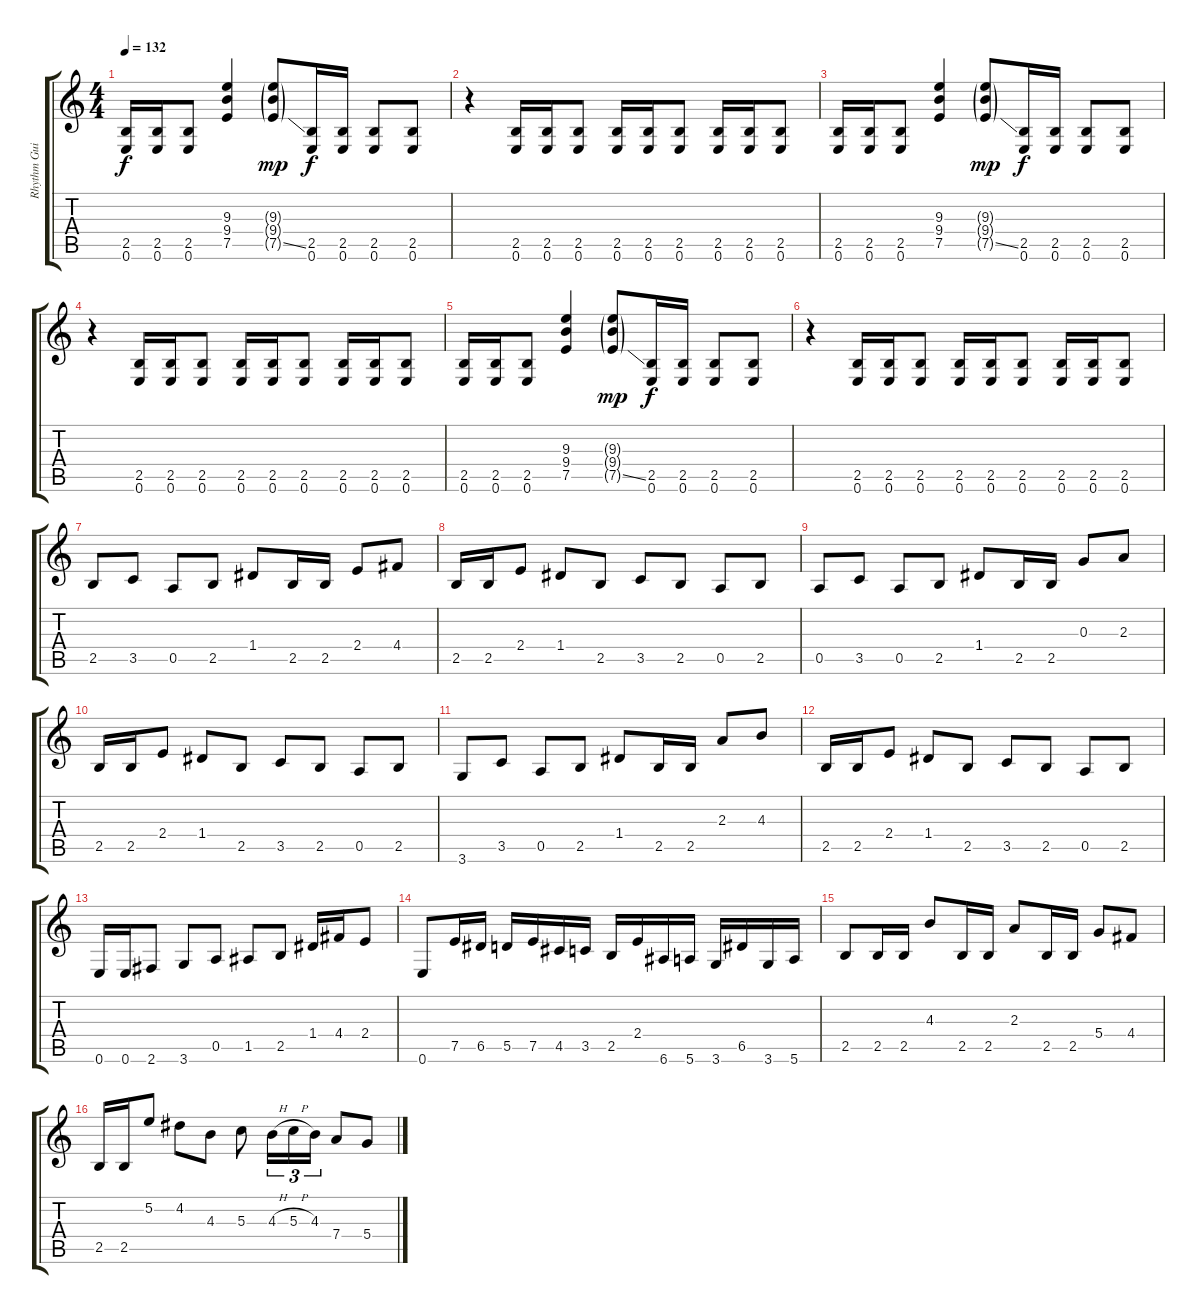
\track ("Rhythm Guitar" "Rhythm Gui") {instrument distortionguitar}
\staff {score tabs}
\tuning (E4 B3 G3 D3 A2 E2) {hide}
\ts (4 4)
\tempo 132
\clef g2
\ks c
(2.5 0.6).16{dy f} (2.5 0.6).16 (2.5 0.6).8 (9.3 9.4 7.5).4 (9.3{g} 9.4{g} 7.5{ss g}).8{dy mp} (2.5 0.6).16{dy f} (2.5 0.6).16 (2.5 0.6).8 (2.5 0.6).8 |
r.4 (2.5 0.6).16 (2.5 0.6).16 (2.5 0.6).8 (2.5 0.6).16 (2.5 0.6).16 (2.5 0.6).8 (2.5 0.6).16 (2.5 0.6).16 (2.5 0.6).8 |
(2.5 0.6).16 (2.5 0.6).16 (2.5 0.6).8 (9.3 9.4 7.5).4 (9.3{g} 9.4{g} 7.5{ss g}).8{dy mp} (2.5 0.6).16{dy f} (2.5 0.6).16 (2.5 0.6).8 (2.5 0.6).8 |
r.4 (2.5 0.6).16 (2.5 0.6).16 (2.5 0.6).8 (2.5 0.6).16 (2.5 0.6).16 (2.5 0.6).8 (2.5 0.6).16 (2.5 0.6).16 (2.5 0.6).8 |
(2.5 0.6).16 (2.5 0.6).16 (2.5 0.6).8 (9.3 9.4 7.5).4 (9.3{g} 9.4{g} 7.5{ss g}).8{dy mp} (2.5 0.6).16{dy f} (2.5 0.6).16 (2.5 0.6).8 (2.5 0.6).8 |
r.4 (2.5 0.6).16 (2.5 0.6).16 (2.5 0.6).8 (2.5 0.6).16 (2.5 0.6).16 (2.5 0.6).8 (2.5 0.6).16 (2.5 0.6).16 (2.5 0.6).8 |
2.5.8 3.5.8 0.5.8 2.5.8 1.4.8 2.5.16 2.5.16 2.4.8 4.4.8 |
2.5.16 2.5.16 2.4.8 1.4.8 2.5.8 3.5.8 2.5.8 0.5.8 2.5.8 |
0.5.8 3.5.8 0.5.8 2.5.8 1.4.8 2.5.16 2.5.16 0.3.8 2.3.8 |
2.5.16 2.5.16 2.4.8 1.4.8 2.5.8 3.5.8 2.5.8 0.5.8 2.5.8 |
3.6.8 3.5.8 0.5.8 2.5.8 1.4.8 2.5.16 2.5.16 2.3.8 4.3.8 |
2.5.16 2.5.16 2.4.8 1.4.8 2.5.8 3.5.8 2.5.8 0.5.8 2.5.8 |
0.6.16 0.6.16 2.6.8 3.6.8 0.5.8 1.5.8 2.5.8 1.4.16 4.4.16 2.4.8 |
0.6.8 7.5.16 6.5.16 5.5.16 7.5.16 4.5.16 3.5.16 2.5.16 2.4.16 6.6.16 5.6.16 3.6.16 6.5.16 3.6.16 5.6.16 |
2.5.8 2.5.16 2.5.16 4.3.8 2.5.16 2.5.16 2.3.8 2.5.16 2.5.16 5.4.8 4.4.8 |
2.5.16 2.5.16 5.2.8 4.2.8 4.3.8 5.3.8 4.3{h}.16{tu (3 2)} 5.3{h}.16{tu (3 2)} 4.3.16{tu (3 2)} 7.4.8 5.4.8
